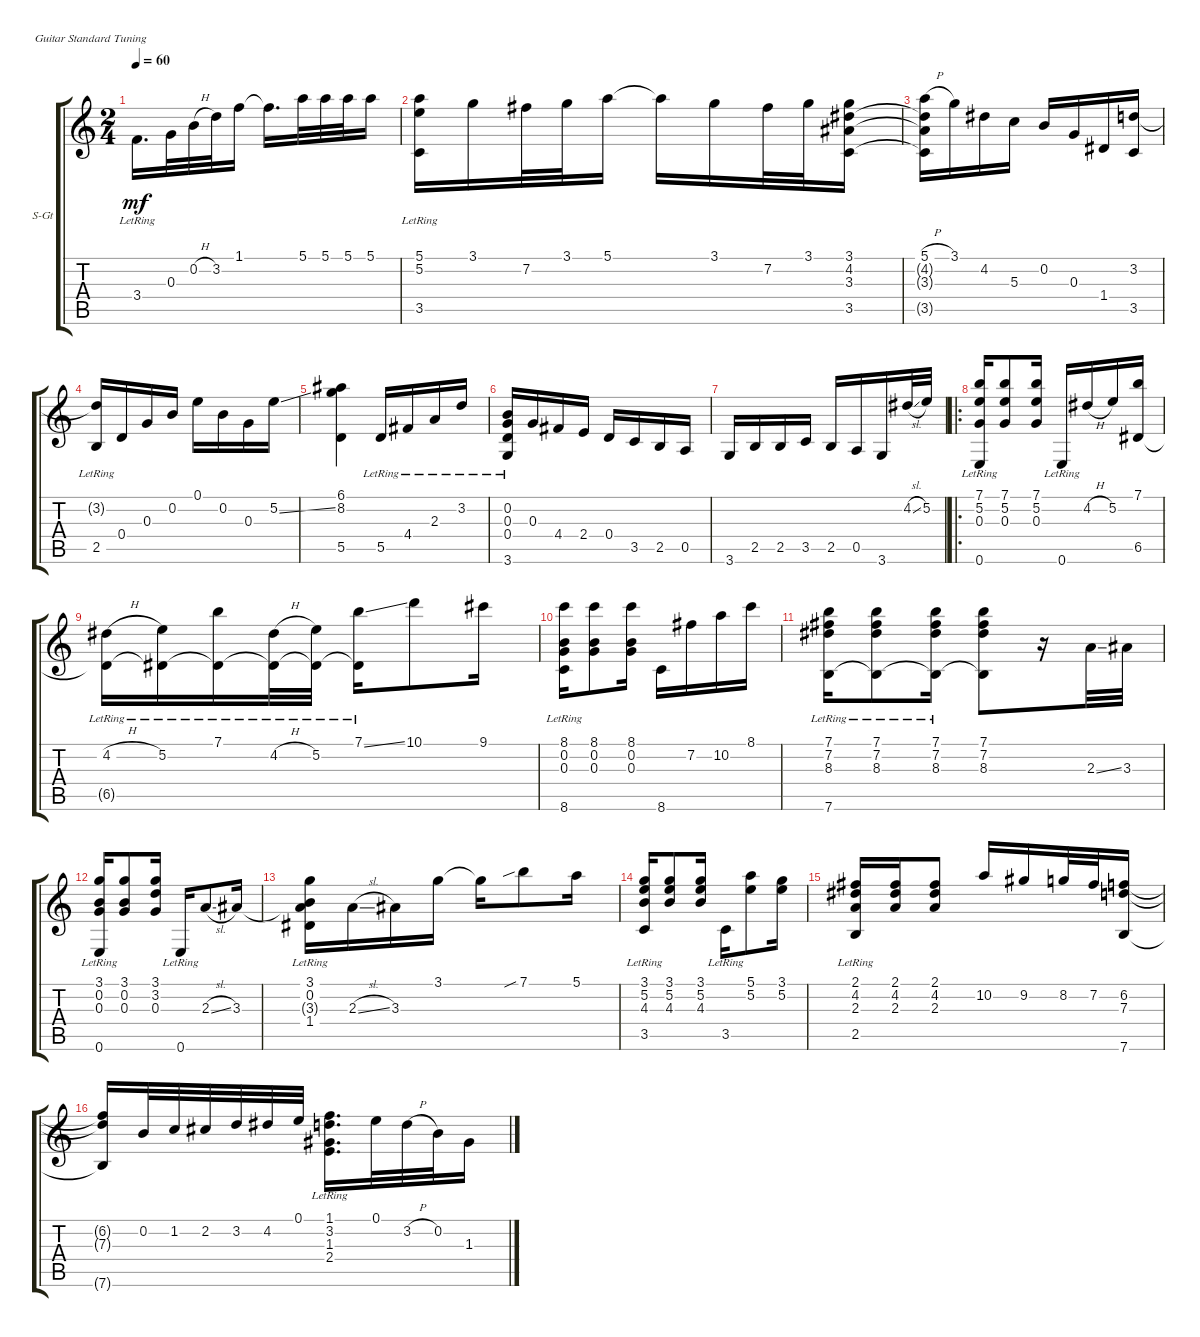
\defaultSystemsLayout 4
\bracketExtendMode groupsimilarinstruments
\firstSystemTrackNameOrientation horizontal
\otherSystemsTrackNameOrientation horizontal
\track ("Steel Guitar" "S-Gt") {instrument acousticguitarsteel}
\staff {score tabs}
\tuning (E4 B3 G3 D3 A2 E2)
\ts (2 4)
\tempo 60
\clef g2
\ks c
3.4{lr}.16{d dy mf} 0.3.32 0.2{h}.32 3.2.32 1.1.16 1.1{t}.16{d} 5.1.32 5.1.32 5.1.32 5.1.16 |
(5.1{lr} 5.2{lr} 3.5{lr}).16 3.1.16 7.2.32 3.1.32 5.1.16 5.1{t}.16 3.1.16 7.2.32 3.1.32 (3.1 4.2 3.3 3.5).16 |
(4.2{t} 3.3{t} 3.5{t} 5.1{h}).16 3.1.16 4.2.16 5.3.16 0.2.16 0.3.16 1.4.16 (3.2 3.5).16 |
(3.2{t} 2.5{lr}).16 0.4.16 0.3.16 0.2.16 0.1.16 0.2.16 0.3.16 5.2{ss}.16 |
(8.2 6.1 5.5).4 5.5{lr}.16 4.4{lr}.16 2.3{lr}.16 3.2{lr}.16 |
(3.6{lr} 0.4{lr} 0.3{lr} 0.2{lr}).16 0.3.16 4.4.16 2.4.16 0.4.16 3.5.16 2.5.16 0.5.16 |
3.6.16 2.5.16 2.5.16 3.5.16 2.5.16 0.5.16 3.6.16 4.2{sl}.32 5.2.32 |
\ro
(7.1 0.6{lr} 5.2 0.3).16 (7.1 5.2 0.3).8 (7.1 5.2 0.3).16 0.6{lr}.16 4.2{h}.16 5.2.16 (7.1 6.5).16 |
(4.2{h} 6.5{lr t}).16 (5.2 6.5{lr t}).16 (7.1 6.5{lr t}).16 (4.2{h} 6.5{lr t}).32 (5.2 6.5{lr t}).32 (7.1{ss} 6.5{lr t}).16 10.1.8 9.1.16 |
(8.6{lr} 0.3 0.2 8.1).16 (0.3 0.2 8.1).8 (8.1 0.2 0.3).16 8.6.16 7.2.16 10.2.16 8.1.16 |
(7.6{lr} 8.3 7.2 7.1).16 (7.1 7.2 8.3 7.6{lr t}).8 (7.1 7.2 8.3 7.6{lr t}).16 (7.6{t} 8.3 7.2 7.1).8 r.16 2.3{ss}.32 3.3.32 |
(0.3 0.2 3.1 0.6{lr}).16 (3.1 0.2 0.3).8 (3.1 3.2 0.3).16 0.6{lr}.16 2.3{sl}.8 3.3.16 |
(1.4{lr} 3.1 3.3{t} 0.2).16 2.3{sl}.16 3.3.16 3.1.16 3.1{t}.16 7.1{sib}.8 5.1.16 |
(3.5{lr} 4.3 5.2 3.1).16 (4.3 5.2 3.1).8 (3.1 5.2 4.3).16 3.5{lr}.16 (5.1 5.2).8 (5.2 3.1).16 |
(2.5{lr} 2.3 2.1 4.2).16 (2.1 4.2 2.3).16 (2.1 4.2 2.3).8 10.2.16 9.2.16 8.2.32 7.2.32 (7.6 7.3 6.2).16 |
(7.6{t} 7.3{t} 6.2{t}).16 0.2.32 1.2.32 2.2.32 3.2.32 4.2.32 0.1.32 (1.1 3.2{lr} 1.3{lr} 2.4{lr}).16{d} 0.1.32 3.2{h}.32 0.2.32 1.3.16
